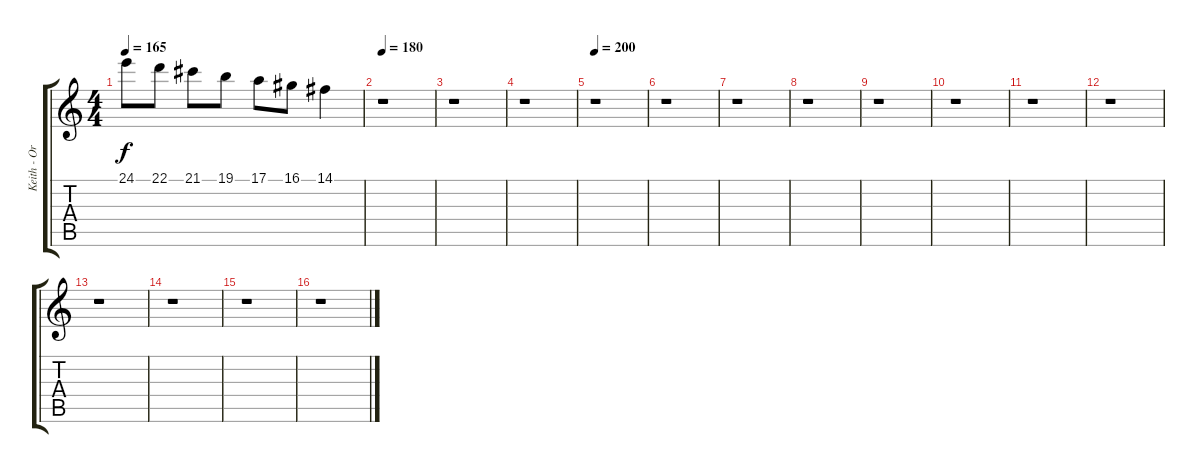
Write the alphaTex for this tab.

\track ("Keith - Organ RH" "Keith - Or") {instrument rockorgan}
\staff {score tabs}
\tuning (E4 B3 G3 D3 A2 E2) {hide}
\ts (4 4)
\tempo 165
\clef g2
\ks c
24.1.8{dy f} 22.1.8 21.1.8 19.1.8 17.1.8 16.1.8 14.1.4 |
\tempo 180
r.1 |
r.1 |
r.1 |
\tempo 200
r.1 |
r.1 |
r.1 |
r.1 |
r.1 |
r.1 |
r.1 |
r.1 |
r.1 |
r.1 |
r.1 |
r.1
